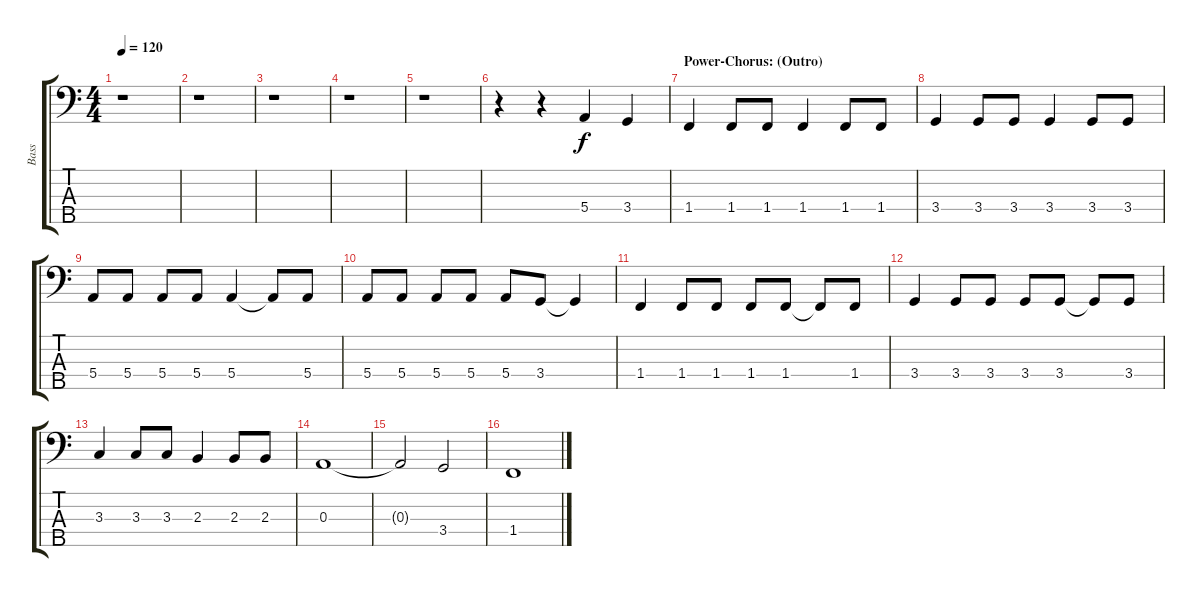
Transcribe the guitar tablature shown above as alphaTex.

\track ("Bass" "Bass") {instrument slapbass2}
\staff {score tabs}
\tuning (G2 D2 A1 E1 B0) {hide}
\ts (4 4)
\tempo 120
\clef f4
\ks c
r.1{dy f} |
r.1 |
r.1 |
r.1 |
r.1 |
r.4 r.4 5.4.4 3.4.4 |
\section ("" "Power-Chorus: (Outro)")
1.4.4 1.4.8 1.4.8 1.4.4 1.4.8 1.4.8 |
3.4.4 3.4.8 3.4.8 3.4.4 3.4.8 3.4.8 |
5.4.8 5.4.8 5.4.8 5.4.8 5.4.4 5.4{t}.8 5.4.8 |
5.4.8 5.4.8 5.4.8 5.4.8 5.4.8 3.4.8 3.4{t}.4 |
1.4.4 1.4.8 1.4.8 1.4.8 1.4.8 1.4{t}.8 1.4.8 |
3.4.4 3.4.8 3.4.8 3.4.8 3.4.8 3.4{t}.8 3.4.8 |
3.3.4 3.3.8 3.3.8 2.3.4 2.3.8 2.3.8 |
0.3.1 |
0.3{t}.2 3.4.2 |
1.4.1
